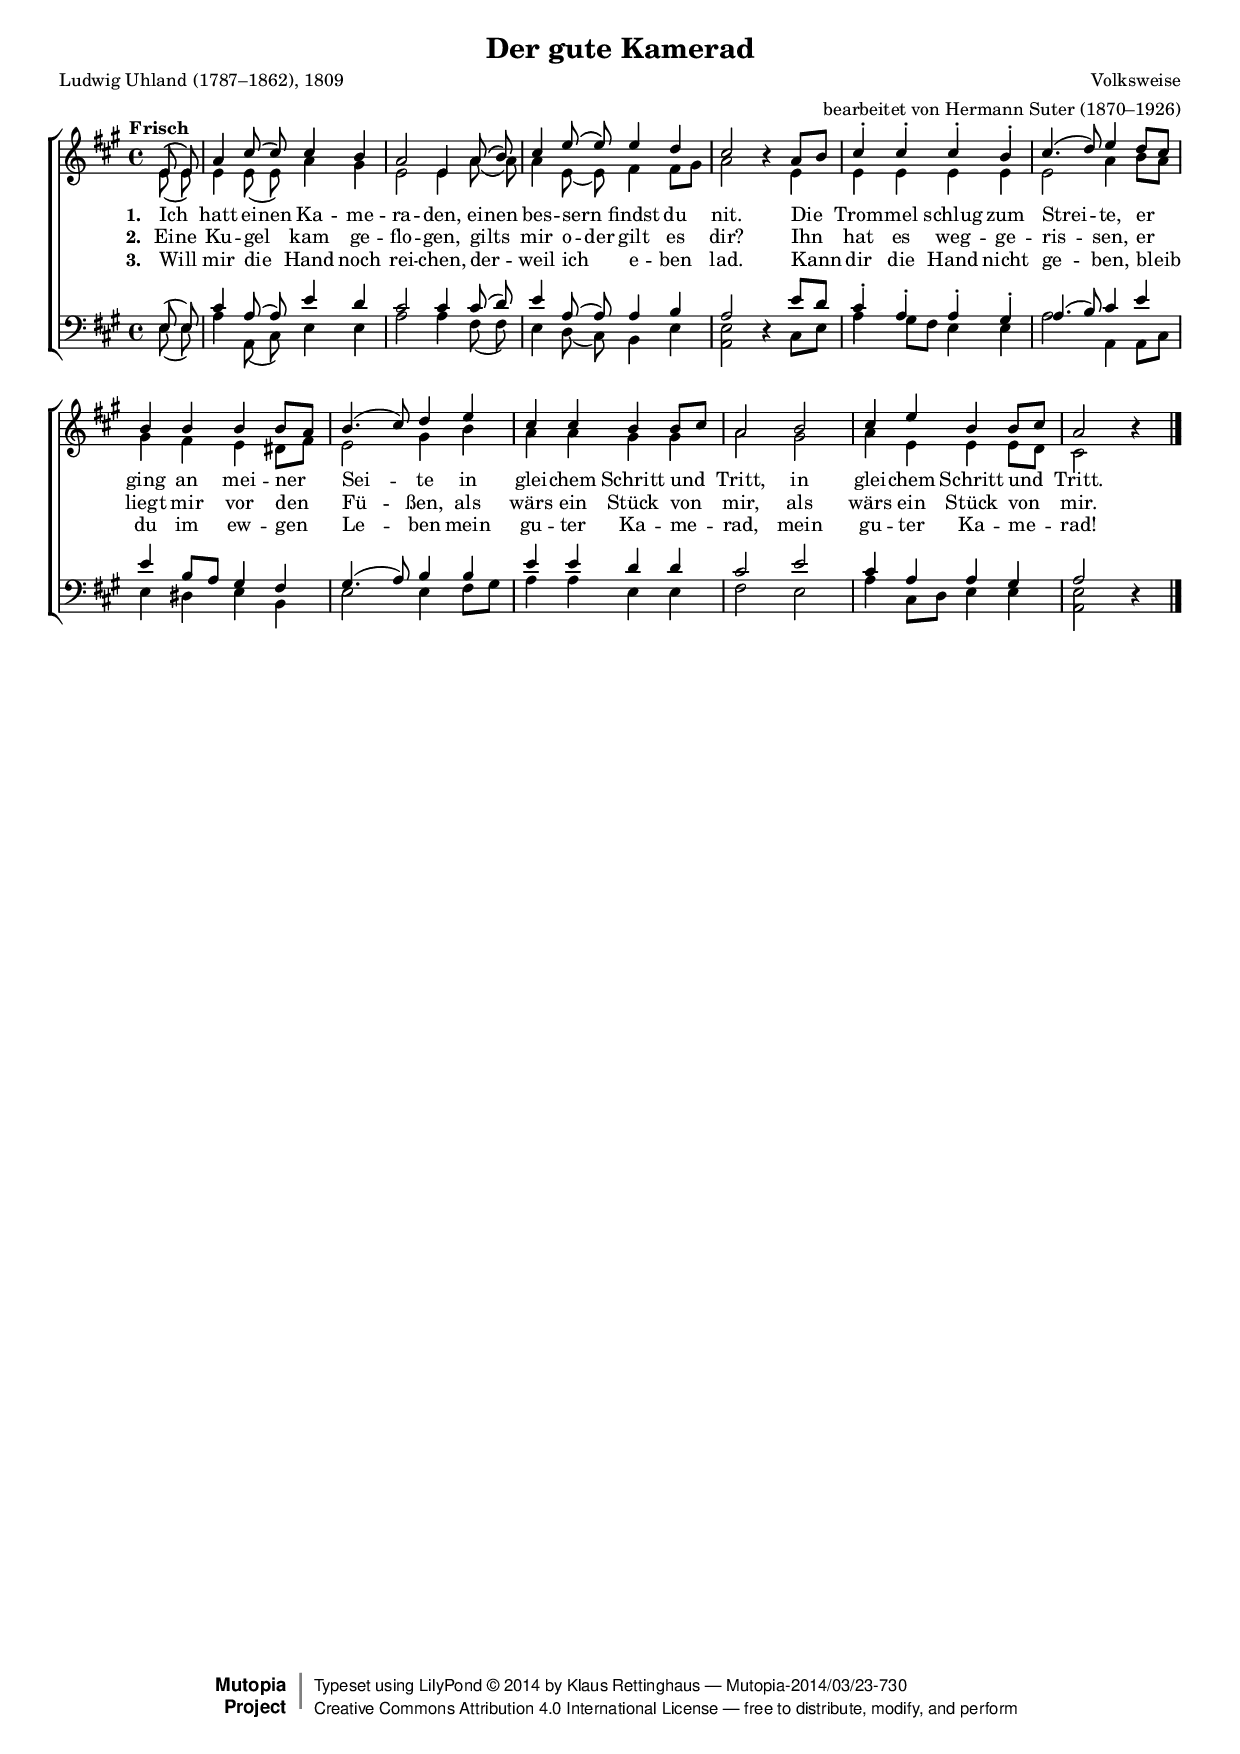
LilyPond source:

#(set-global-staff-size 15.5) 

\version "2.18.0" 

global = { \key a \major \time 4/4 \tempo "Frisch" } 

SKamerad = \relative a' { 
\revert Rest.direction 
\partial 4 
e8\( e\) a4 cis8\( cis8\) cis4 b a2 e4 
a8\( b8\) cis4 e8\( e\) e4 d cis2 r4 
a8[ b] cis4-. cis-. cis-. b-. cis4.( d8) e4 
d8[ cis] b4 b b b8[ a] b4.( cis8) d4 
e4 cis cis b b8[ cis] a2 
b2 cis4 e b b8[ cis] a2 r4 
\bar "|." 
} 

AKamerad = \relative a' { 
\partial 4 
e8( e) e4 e8( e8) a4 gis e2 e4 
a8( a8) a4 e8( e) fis4 fis8[ gis] a2 s4 
e4 e e e e e2 a4 
b8[ a] gis4 fis e dis8[ fis] e2 gis4 
b4 a a gis gis a2 
gis2 a4 e e e8[ d] cis2 s4 
\bar "|." 
} 

TKamerad = \relative a { 
\partial 4 
e8( e) cis'4 a8( a8) e'4 d cis2 cis4 
cis8( d8) e4 a,8( a) a4 b a2 s4 
e'8[ d] cis4-. a-. a-. gis-. a4.( b8) cis4 
e4 e b8[ a] gis4 fis gis4.( a8) b4 
b4 e e d d cis2 
e2 cis4 a a gis a2 s4 
\bar "|." 
} 

BKamerad = \relative a { 
\revert Rest.direction 
\partial 4 
e8( e) a4 a,8( cis8) e4 e a2 a4 
fis8( fis8) e4 d8( cis) b4 e <<e2 a,>> r4 
cis8[ e] a4 gis8[ fis] e4 e a2 a,4 
a8[ cis] e4 dis e b4 e2 e4 
fis8[ gis] a4 a e e fis2 
e2 a4 cis,8[ d] e4 e <<e2 a,>> r4 
\bar "|." 
} 


LKameradA = \lyricmode { 
\set stanza = "1. " 
Ich _ hatt ei -- nen Ka -- me -- ra -- den, 
ei -- nen bes -- sern _ findst du nit. 
Die Trom -- mel schlug zum Strei -- te, 
er ging an mei -- ner Sei -- te 
in glei -- chem Schritt und Tritt, 
in glei -- chem Schritt und Tritt. 
} 

LKameradB = \lyricmode { 
\set stanza = "2. " 
Ei -- ne Ku -- gel _ kam ge -- flo -- gen, 
gilts _ mir  o -- der gilt es dir? 
Ihn hat es weg -- ge -- ris -- sen, 
er liegt mir vor den Fü -- ßen, 
als wärs ein Stück von mir, 
als wärs ein Stück von mir. 
} 

LKameradC = \lyricmode { 
\set stanza = "3. " 
Will _ mir die _ Hand noch rei -- chen, 
der -- _ weil ich _ e -- ben lad. 
Kann dir die Hand nicht ge -- ben, 
bleib du im ew -- gen Le -- ben 
mein gu -- ter Ka -- me -- rad, 
mein gu -- ter Ka -- me -- rad! 
} 


%--------------------

\header { 
 kaisernumber = "246" 
 comment = "" 
 footnote = "" 
  
 title = "Der gute Kamerad" 
 subtitle = "" 
 composer = "Volksweise" 
 opus = "" 
 arranger = "bearbeitet von Hermann Suter (1870–1926)" 
 poet = "Ludwig Uhland (1787–1862), 1809" 
 
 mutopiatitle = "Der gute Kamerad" 
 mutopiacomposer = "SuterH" 
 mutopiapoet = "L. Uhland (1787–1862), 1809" 
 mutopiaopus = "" 
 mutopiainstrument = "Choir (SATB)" 
 date = "1910s" 
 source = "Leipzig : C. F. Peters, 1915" 
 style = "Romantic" 
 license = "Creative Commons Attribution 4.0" 
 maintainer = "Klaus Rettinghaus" 
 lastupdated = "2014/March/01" 
 
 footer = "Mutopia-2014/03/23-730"
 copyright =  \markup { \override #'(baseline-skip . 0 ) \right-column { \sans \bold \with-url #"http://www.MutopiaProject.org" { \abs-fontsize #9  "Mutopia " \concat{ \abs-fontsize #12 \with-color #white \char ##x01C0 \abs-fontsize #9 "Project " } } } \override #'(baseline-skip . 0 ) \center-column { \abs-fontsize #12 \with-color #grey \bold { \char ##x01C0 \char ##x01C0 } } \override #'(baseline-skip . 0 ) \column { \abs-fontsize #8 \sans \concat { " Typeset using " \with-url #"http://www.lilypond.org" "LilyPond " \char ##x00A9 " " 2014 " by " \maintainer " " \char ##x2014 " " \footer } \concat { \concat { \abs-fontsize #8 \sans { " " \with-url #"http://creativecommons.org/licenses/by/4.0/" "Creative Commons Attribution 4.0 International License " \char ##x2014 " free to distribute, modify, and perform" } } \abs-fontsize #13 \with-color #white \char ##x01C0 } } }
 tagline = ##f
} 

\score { 
\context ChoirStaff 
	<< 
	\context Staff = women 
	<< 
	\set Staff.midiInstrument = "voice oohs" 
			\clef "G" 
			\context Voice = Sopran { \voiceOne 
				<< 
				\autoBeamOff 
				\dynamicUp 
				{ \global \SKamerad } 
				>> } 
			\context Voice = Alt { \voiceTwo 
 				<< 
				\autoBeamOff 
				{ \global \AKamerad } 
				>> } 
			>> 
	\context Lyrics = verseone 
	\context Lyrics = versetwo 
	\context Lyrics = versethree 
	\context Staff = men 
	<< 
	\set Staff.midiInstrument = "voice oohs" 
			\clef "F" 
			\context Voice = Tenor { \voiceOne 
				<< 
				\autoBeamOff 
				{ \global \TKamerad } 
				>> } 
			\context Voice = Bass { \voiceTwo 
				<< 
				\autoBeamOff 
				\dynamicDown 
				{ \global \BKamerad } 
				>> } 
		>> 
	\context Lyrics = verseone \lyricsto Sopran \LKameradA 
	\context Lyrics = versetwo \lyricsto Sopran \LKameradB 
	\context Lyrics = versethree \lyricsto Sopran \LKameradC 
	>> 


\layout {
indent = 0.0\cm
\context {\Score 
\remove "Bar_number_engraver"
\override DynamicTextSpanner.style = #'none 
\override BreathingSign.text = #(make-musicglyph-markup "scripts.rvarcomma") 
}
}

\midi {
\tempo 4=104
}

}
